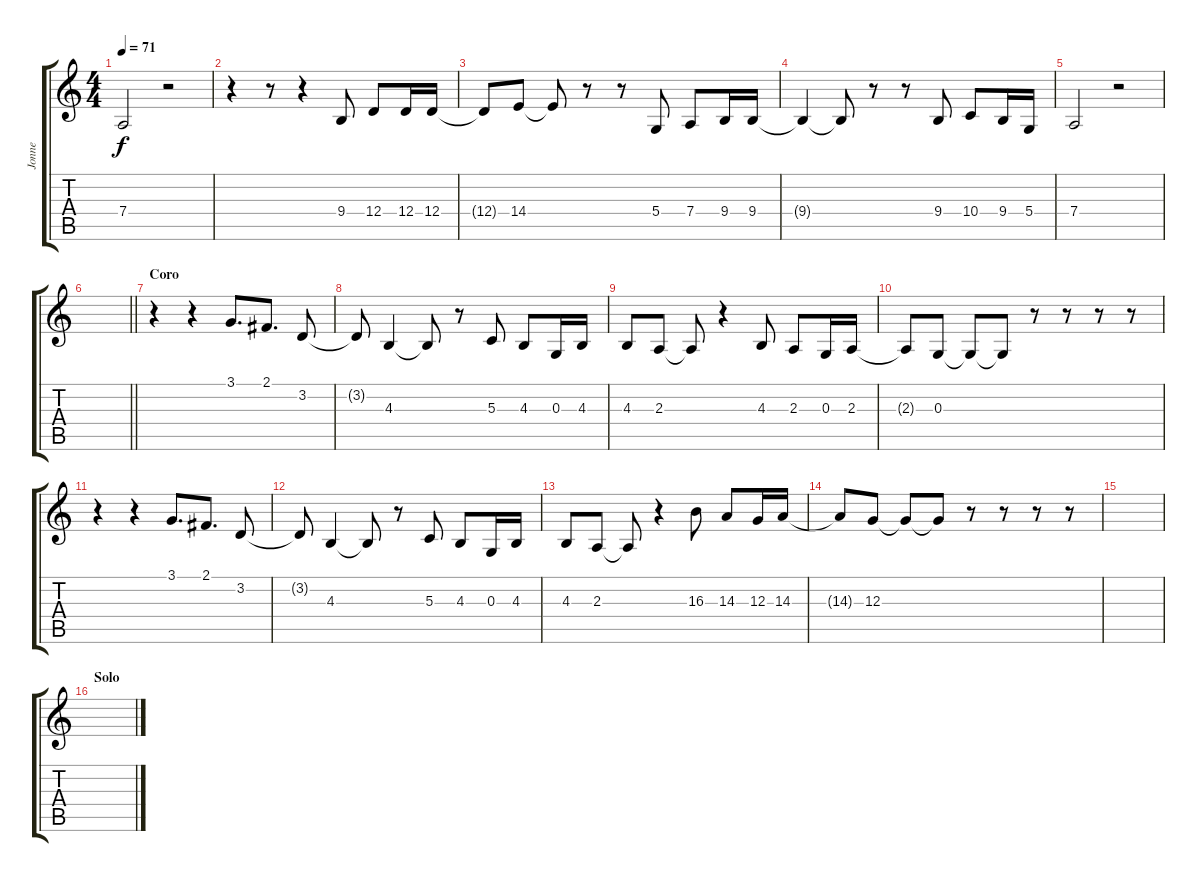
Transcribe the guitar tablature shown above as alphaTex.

\track ("Jonne" "Jonne") {instrument flute}
\staff {score tabs}
\tuning (E4 B3 G3 D3 A2 E2) {hide}
\ts (4 4)
\tempo 71
\clef g2
\ks c
7.4.2{dy f} r.2 |
r.4 r.8 r.4 9.4.8 12.4.8 12.4.16 12.4.16 |
12.4{t}.8 14.4.8 14.4{t}.8 r.8 r.8 5.4.8 7.4.8 9.4.16 9.4.16 |
9.4{t}.4 9.4{t}.8 r.8 r.8 9.4.8 10.4.8 9.4.16 5.4.16 |
7.4.2 r.2 |
\barLineRight lightlight
|
\section ("" "Coro")
r.4 r.4 3.1.8{d} 2.1.8{d} 3.2.8 |
3.2{t}.8 4.3.4 4.3{t}.8 r.8 5.3.8 4.3.8 0.3.16 4.3.16 |
4.3.8 2.3.8 2.3{t}.8 r.4 4.3.8 2.3.8 0.3.16 2.3.16 |
2.3{t}.8 0.3.8 0.3{t}.8 0.3{t}.8 r.8 r.8 r.8 r.8 |
r.4 r.4 3.1.8{d} 2.1.8{d} 3.2.8 |
3.2{t}.8 4.3.4 4.3{t}.8 r.8 5.3.8 4.3.8 0.3.16 4.3.16 |
4.3.8 2.3.8 2.3{t}.8 r.4 16.3.8 14.3.8 12.3.16 14.3.16 |
14.3{t}.8 12.3.8 12.3{t}.8 12.3{t}.8 r.8 r.8 r.8 r.8 |
|
\section ("" "Solo")
